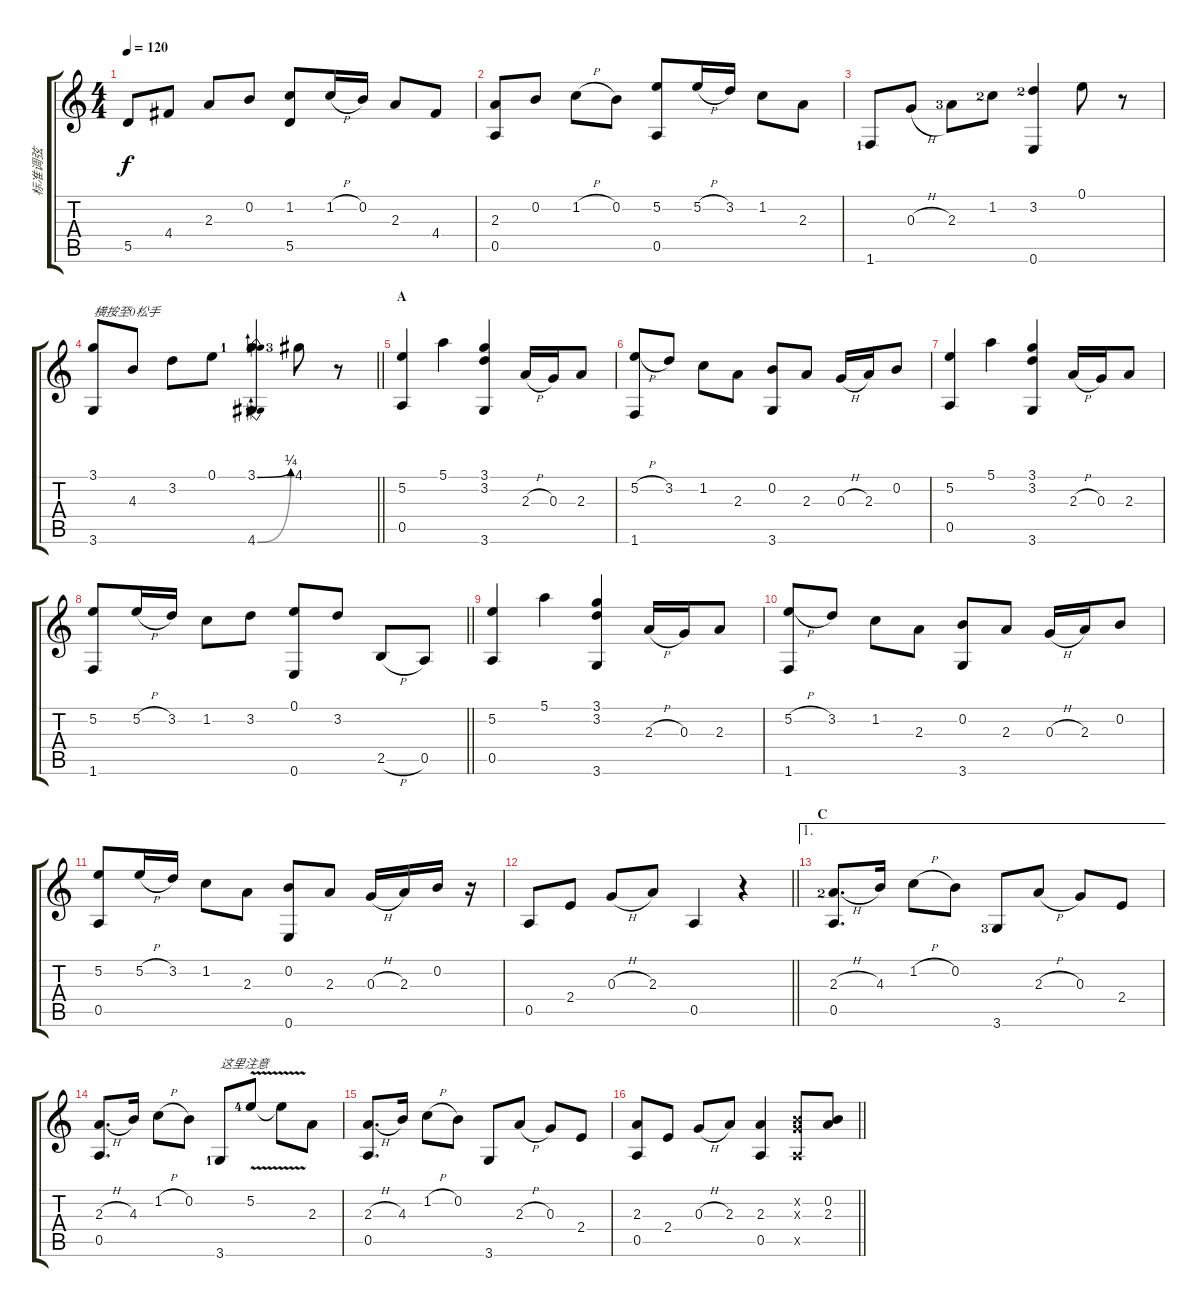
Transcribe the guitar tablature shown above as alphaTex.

\track ("标准调弦" "标准调弦") {instrument acousticguitarnylon}
\staff {score tabs}
\tuning (E4 B3 G3 D3 A2 E2) {hide}
\ts (4 4)
\tempo 120
\clef g2
\ks c
5.5.8{dy f} 4.4.8 2.3.8 0.2.8 (1.2 5.5).8 1.2{h}.16 0.2.16 2.3.8 4.4.8 |
(2.3 0.5).8 0.2.8 1.2{h}.8 0.2.8 (5.2 0.5).8 5.2{h}.16 3.2.16 1.2.8 2.3.8 |
1.6{lf 2}.8 0.3{h}.8 2.3{lf 4}.8 1.2{lf 3}.8 (3.2{lf 3} 0.6).4 0.1.8 r.8 |
\barLineRight lightlight
(3.1 3.6).8{txt "横按至0松手"} 4.3.8 3.2.8 0.1.8 (3.1{be (bend 0 0 60 1) lf 2} 4.6{be (bend 0 0 60 1)}).4 4.1{lf 4}.8 r.8 |
\section ("" "A")
(5.2 0.5).4 5.1.4 (3.1 3.2 3.6).4 2.3{h}.16 0.3.16 2.3.8 |
(5.2{h} 1.6).8 3.2.8 1.2.8 2.3.8 (0.2 3.6).8 2.3.8 0.3{h}.16 2.3.16 0.2.8 |
(5.2 0.5).4 5.1.4 (3.1 3.2 3.6).4 2.3{h}.16 0.3.16 2.3.8 |
\barLineRight lightlight
(5.2 1.6).8 5.2{h}.16 3.2.16 1.2.8 3.2.8 (0.1 0.6).8 3.2.8 2.5{h}.8 0.5.8 |
(5.2 0.5).4 5.1.4 (3.1 3.2 3.6).4 2.3{h}.16 0.3.16 2.3.8 |
(5.2{h} 1.6).8 3.2.8 1.2.8 2.3.8 (0.2 3.6).8 2.3.8 0.3{h}.16 2.3.16 0.2.8 |
(5.2 0.5).8 5.2{h}.16 3.2.16 1.2.8 2.3.8 (0.2 0.6).8 2.3.8 0.3{h}.16 2.3.16 0.2.16 r.16 |
\barLineRight lightlight
0.5.8 2.4.8 0.3{h}.8 2.3.8 0.5.4 r.4 |
\ae 1
\section ("" "C")
(2.3{h lf 3} 0.5).8{d} 4.3.16 1.2{h}.8 0.2.8 3.6{lf 4}.8 2.3{h}.8 0.3.8 2.4.8 |
(2.3{h} 0.5).8{d} 4.3.16 1.2{h}.8 0.2.8 3.6{lf 2}.8{txt "这里注意"} 5.2{v lf 5}.8 5.2{t}.8 2.3.8 |
(2.3{h} 0.5).8{d} 4.3.16 1.2{h}.8 0.2.8 3.6.8 2.3{h}.8 0.3.8 2.4.8 |
\barLineRight lightlight
(2.3 0.5).8 2.4.8 0.3{h}.8 2.3.8 (2.3 0.5).4 (0.2{x} 0.3{x} 0.5{x}).8 (0.2 2.3).8
